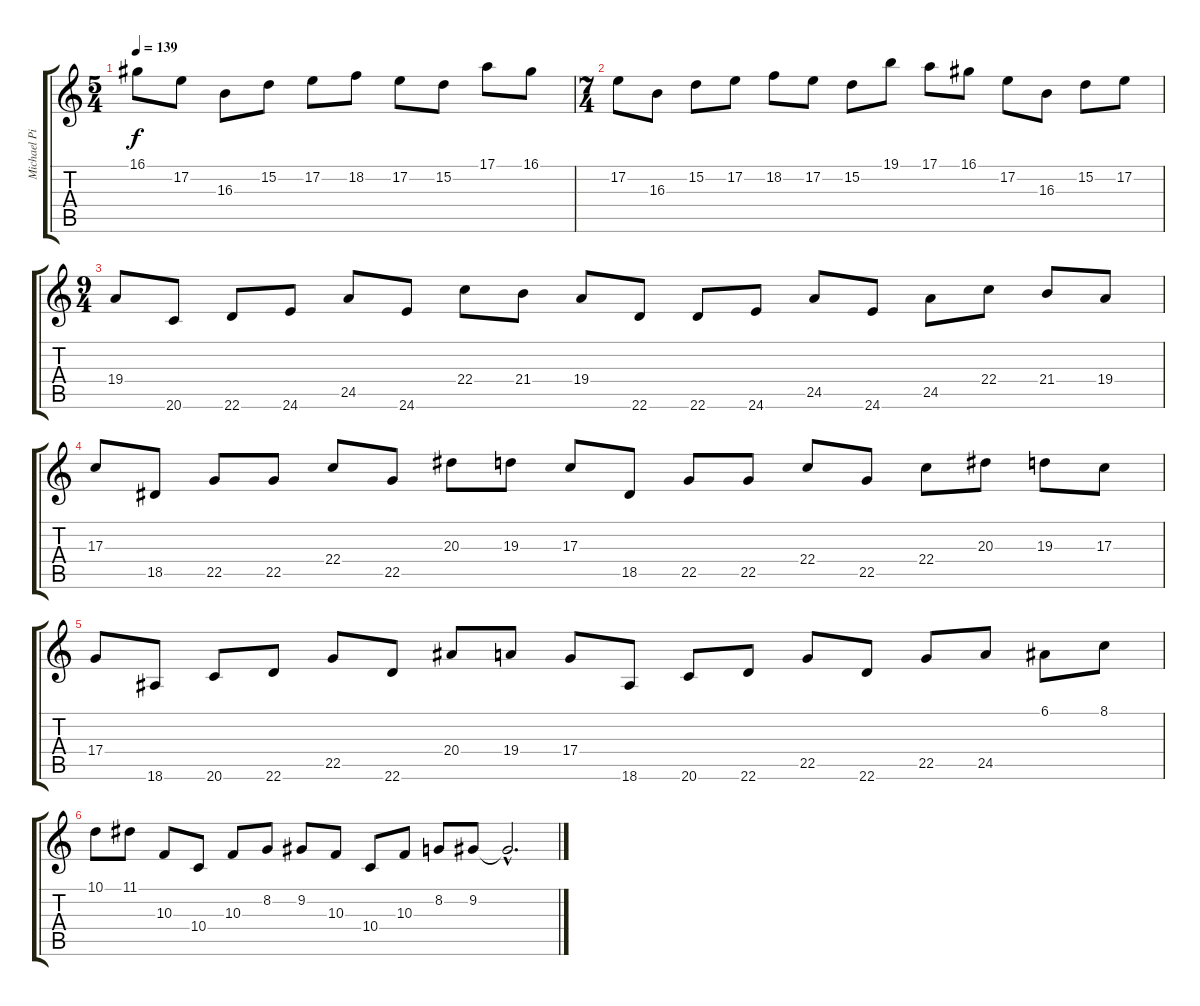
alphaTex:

\track ("Michael Pinella" "Michael Pi") {instrument synthbrass1}
\staff {score tabs}
\tuning (E4 B3 G3 D3 A2 E2) {hide}
\ts (5 4)
\tempo 139
\clef g2
\ks c
16.1.8{dy f} 17.2.8 16.3.8 15.2.8 17.2.8 18.2.8 17.2.8 15.2.8 17.1.8 16.1.8 |
\ts (7 4)
17.2.8 16.3.8 15.2.8 17.2.8 18.2.8 17.2.8 15.2.8 19.1.8 17.1.8 16.1.8 17.2.8 16.3.8 15.2.8 17.2.8 |
\ts (9 4)
19.4.8 20.6.8 22.6.8 24.6.8 24.5.8 24.6.8 22.4.8 21.4.8 19.4.8 22.6.8 22.6.8 24.6.8 24.5.8 24.6.8 24.5.8 22.4.8 21.4.8 19.4.8 |
17.3.8 18.5.8 22.5.8 22.5.8 22.4.8 22.5.8 20.3.8 19.3.8 17.3.8 18.5.8 22.5.8 22.5.8 22.4.8 22.5.8 22.4.8 20.3.8 19.3.8 17.3.8 |
17.4.8 18.6.8 20.6.8 22.6.8 22.5.8 22.6.8 20.4.8 19.4.8 17.4.8 18.6.8 20.6.8 22.6.8 22.5.8 22.6.8 22.5.8 24.5.8 6.1.8 8.1.8 |
10.1.8 11.1.8 10.3.8 10.4.8 10.3.8 8.2.8 9.2.8 10.3.8 10.4.8 10.3.8 8.2.8 9.2.8 9.2{hac t}.2{d}
